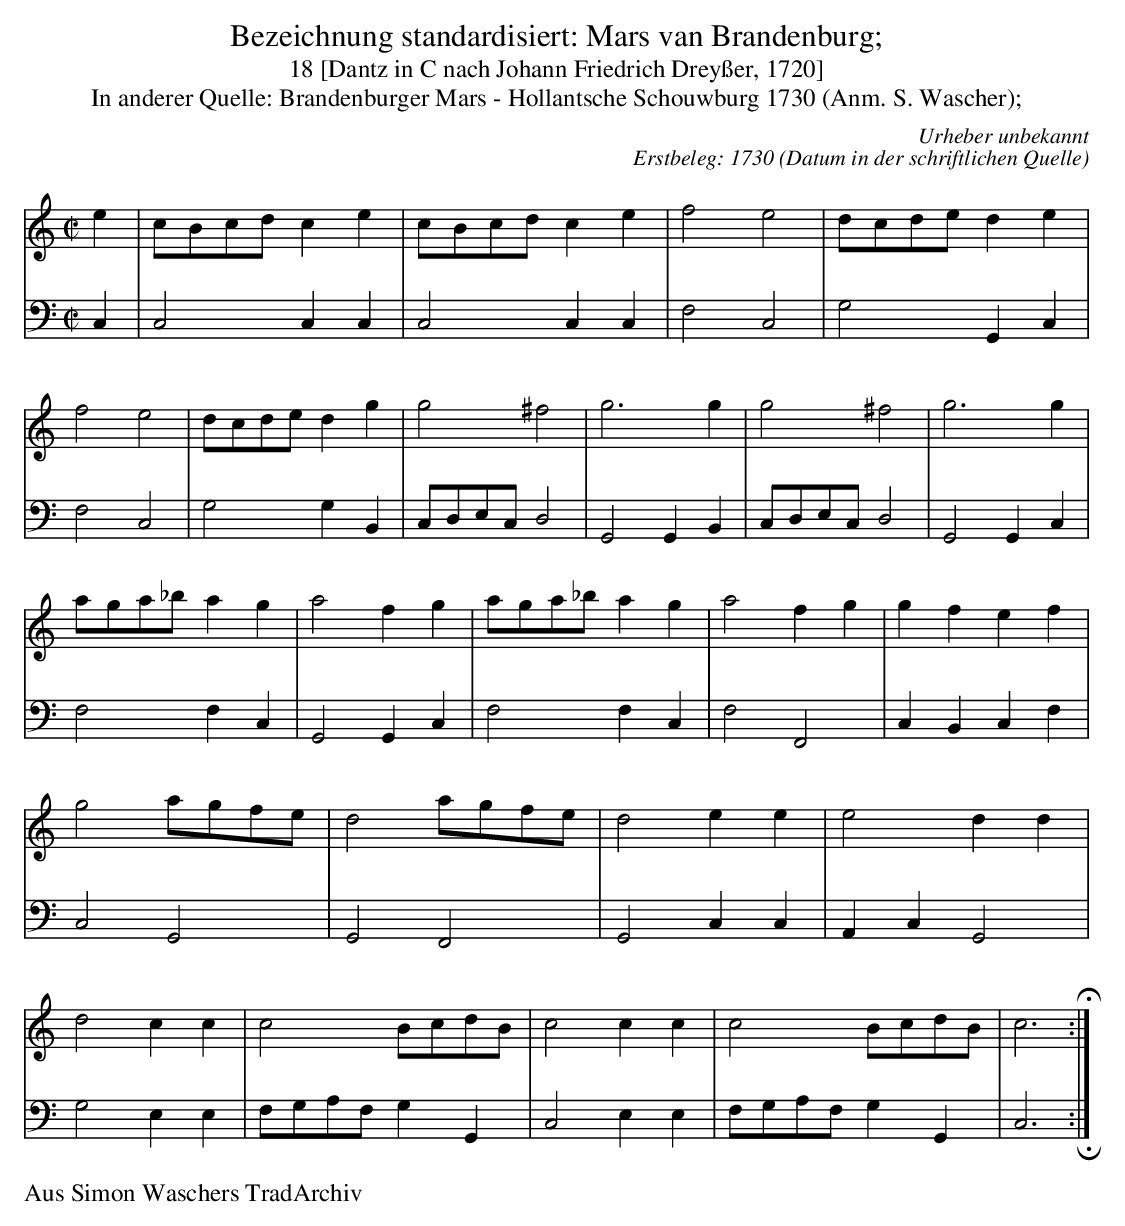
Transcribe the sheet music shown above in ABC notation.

X:1
T:Bezeichnung standardisiert: Mars van Brandenburg;
T:18 [Dantz in C nach Johann Friedrich Drey\sser, 1720]
T:In anderer Quelle: Brandenburger Mars - Hollantsche Schouwburg 1730 (Anm. S. Wascher);
C:Urheber unbekannt
C:Erstbeleg: 1730 (Datum in der schriftlichen Quelle)
M:C|
L:1/8
K:C ionisch
V:1 treble
e2 |\
cBcdc2e2 | cBcdc2e2 |\
f4e4 | dcded2e2 |\
f4e4 | dcded2g2 |\
g4^f4 | g6g2 |\
g4^f4 | g6g2 |\
aga_ba2g2 | a4f2g2 |\
aga_ba2g2 | a4f2g2 |\
g2f2e2f2 | g4\
agfe | d4\
agfe | d4e2e2 | e4d2d2 | d4c2c2 |\
c4BcdB | c4c2c2 |\
c4BcdB | c6 H:|
V:2 bass
C,2 |\
C,4C,2C,2 |\
C,4C,2C,2 |\
F,4C,4 | G,4G,,2C,2 |\
F,4C,4 | G,4G,2 \
B,,2 | C,D,E,C,D,4 | G,,4G,,2 \
B,,2 | C,D,E,C,D,4 | G,,4G,,2 \
C,2 | F,4F,2C,2 | G,,4G,,2 \
C,2 | F,4F,2C,2 | F,4F,,4 | C,2B,,2C,2F,2 | C,4G,,4 | G,,4F,,4 | G,,4C,2C,2 | A,,2C,2G,,4 |\
G,4
E,2E,2 | F,G,A,F,G,2G,,2 | C,4\
E,2E,2 | F,G,A,F,G,2G,,2 | C,6 !invertedfermata!:|
